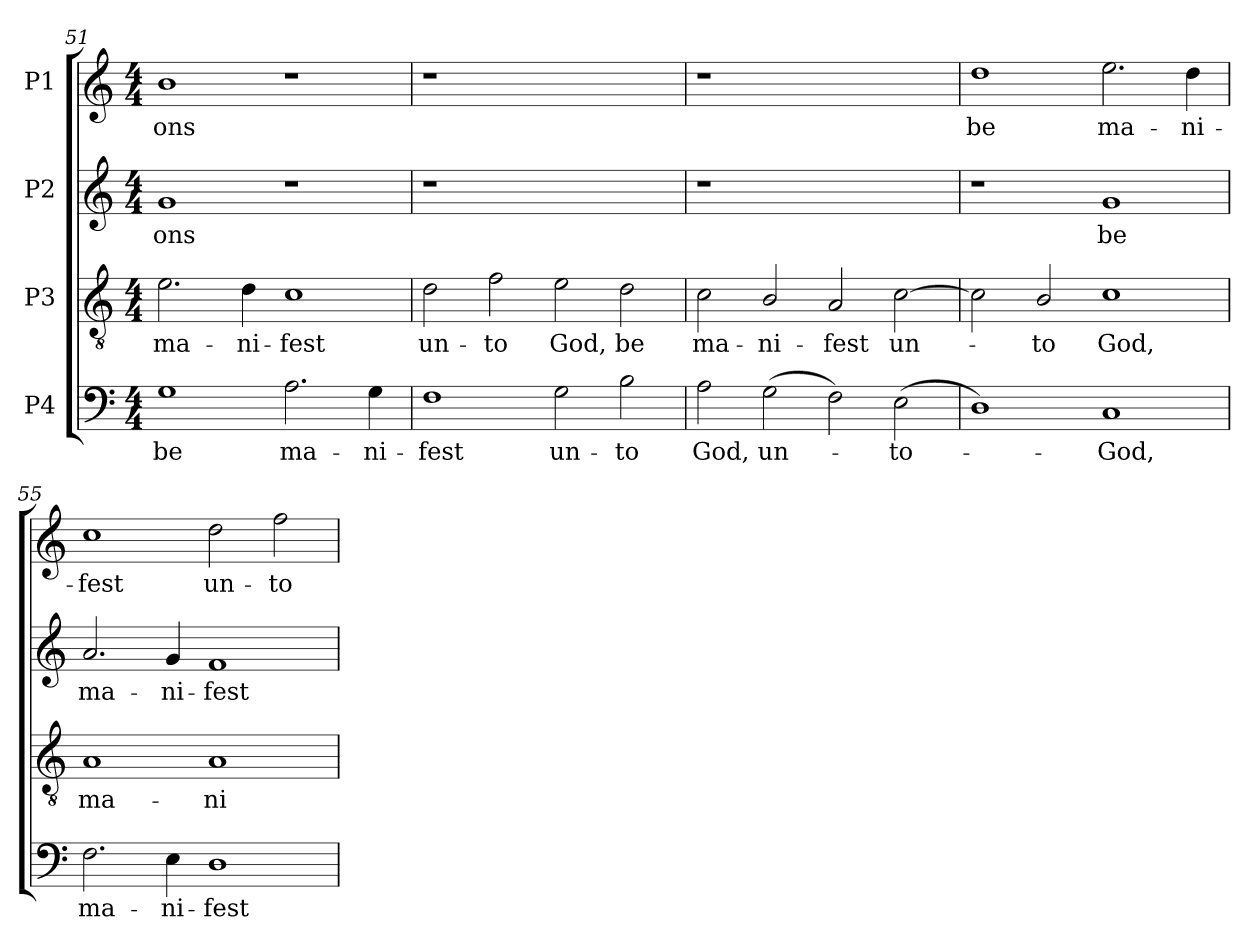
**kern	**text	**kern	**text	**kern	**text	**kern	**text
*part4	*part4	*part3	*part3	*part2	*part2	*part1	*part1
*staff4	*staff4	*staff3	*staff3	*staff2	*staff2	*staff1	*staff1
*I"P4	*	*I"P3	*	*I"P2	*	*I"P1	*
*clefF4	*	*clefGv2	*	*clefG2	*	*clefG2	*
*	*	*ITrd7c12	*	*	*	*	*
*k[]	*	*k[]	*	*k[]	*	*k[]	*
*C:	*	*C:	*	*C:	*	*C:	*
*M4/4	*	*M4/4	*	*M4/4	*	*M4/4	*
=51	=51	=51	=51	=51	=51	=51	=51
!	!LO:LY:b:color=#000000	!	!	!	!	!	!
!	!	!	!LO:LY:b:color=#000000	!	!	!	!
!	!	!	!	!	!LO:LY:b:color=#000000	!	!
!	!	!	!	!	!	!	!LO:LY:b:color=#000000
1Gi	be	2.Ei\	ma-	1gi	-ons	1bi	-ons
!	!	!	!LO:LY:b:color=#000000	!	!	!	!
.	.	4Di\	-ni-	.	.	.	.
!	!LO:LY:b:color=#000000	!	!	!	!	!	!
!	!	!	!LO:LY:b:color=#000000	!	!	!	!
2.Ai\	ma-	1Ci	-fest	1r	.	1r	.
!	!LO:LY:b:color=#000000	!	!	!	!	!	!
4Gi\	-ni-	.	.	.	.	.	.
=52	=52	=52	=52	=52	=52	=52	=52
!	!LO:LY:b:color=#000000	!	!	!	!	!	!
!	!	!	!LO:LY:b:color=#000000	!LO:N:vis=1	!	!LO:N:vis=1	!
1Fi	-fest	2Di\	un-	1r	.	1r	.
!	!	!	!LO:LY:b:color=#000000	!	!	!	!
.	.	2Fi\	-to	.	.	.	.
!	!LO:LY:b:color=#000000	!	!	!	!	!	!
!	!	!	!LO:LY:b:color=#000000	!	!	!	!
2Gi\	un-	2Ei\	God,	1ryy	.	1ryy	.
!	!LO:LY:b:color=#000000	!	!	!	!	!	!
!	!	!	!LO:LY:b:color=#000000	!	!	!	!
2Bi\	-to	2Di\	be	.	.	.	.
!!LO:PB:g=z
=53	=53	=53	=53	=53	=53	=53	=53
!	!LO:LY:b:color=#000000	!	!	!	!	!	!
!	!	!	!LO:LY:b:color=#000000	!LO:N:vis=1	!	!LO:N:vis=1	!
2Ai\	God,	2Ci\	ma-	1r	.	1r	.
!	!LO:LY:b:color=#000000	!	!	!	!	!	!
!	!	!	!LO:LY:b:color=#000000	!	!	!	!
(2Gi\	un-	2BBi/	-ni-	.	.	.	.
!	!	!	!LO:LY:b:color=#000000	!	!	!	!
2Fi\)	.	2AAi/	-fest	1ryy	.	1ryy	.
!	!LO:LY:b:color=#000000	!	!	!	!	!	!
!	!	!	!LO:LY:b:color=#000000	!	!	!	!
(2Ei\	-to-	[2Ci\	un-	.	.	.	.
=54	=54	=54	=54	=54	=54	=54	=54
!	!	!	!	!	!	!	!LO:LY:b:color=#000000
1Di)	.	2Ci\]	.	1r	.	1ddi	be
!	!	!	!LO:LY:b:color=#000000	!	!	!	!
.	.	2BBi/	-to	.	.	.	.
!	!LO:LY:b:color=#000000	!	!	!	!	!	!
!	!	!	!LO:LY:b:color=#000000	!	!	!	!
!	!	!	!	!	!LO:LY:b:color=#000000	!	!
!	!	!	!	!	!	!	!LO:LY:b:color=#000000
1Ci	-God,	1Ci	God,	1gi	be	2.eei\	ma-
!	!	!	!	!	!	!	!LO:LY:b:color=#000000
.	.	.	.	.	.	4ddi\	-ni-
=55	=55	=55	=55	=55	=55	=55	=55
!	!LO:LY:b:color=#000000	!	!	!	!	!	!
!	!	!	!LO:LY:b:color=#000000	!	!	!	!
!	!	!	!	!	!LO:LY:b:color=#000000	!	!
!	!	!	!	!	!	!	!LO:LY:b:color=#000000
2.Fi\	ma-	1AAi	ma-	2.ai/	ma-	1cci	-fest
!	!LO:LY:b:color=#000000	!	!	!	!	!	!
!	!	!	!	!	!LO:LY:b:color=#000000	!	!
4Ei\	-ni-	.	.	4gi/	-ni-	.	.
!	!LO:LY:b:color=#000000	!	!	!	!	!	!
!	!	!	!LO:LY:b:color=#000000	!	!	!	!
!	!	!	!	!	!LO:LY:b:color=#000000	!	!
!	!	!	!	!	!	!	!LO:LY:b:color=#000000
1Di	-fest	1AAi	-ni-	1fi	-fest	2ddi\	un-
!	!	!	!	!	!	!	!LO:LY:b:color=#000000
.	.	.	.	.	.	2ffi\	-to
=	=	=	=	=	=	=	=
*-	*-	*-	*-	*-	*-	*-	*-
